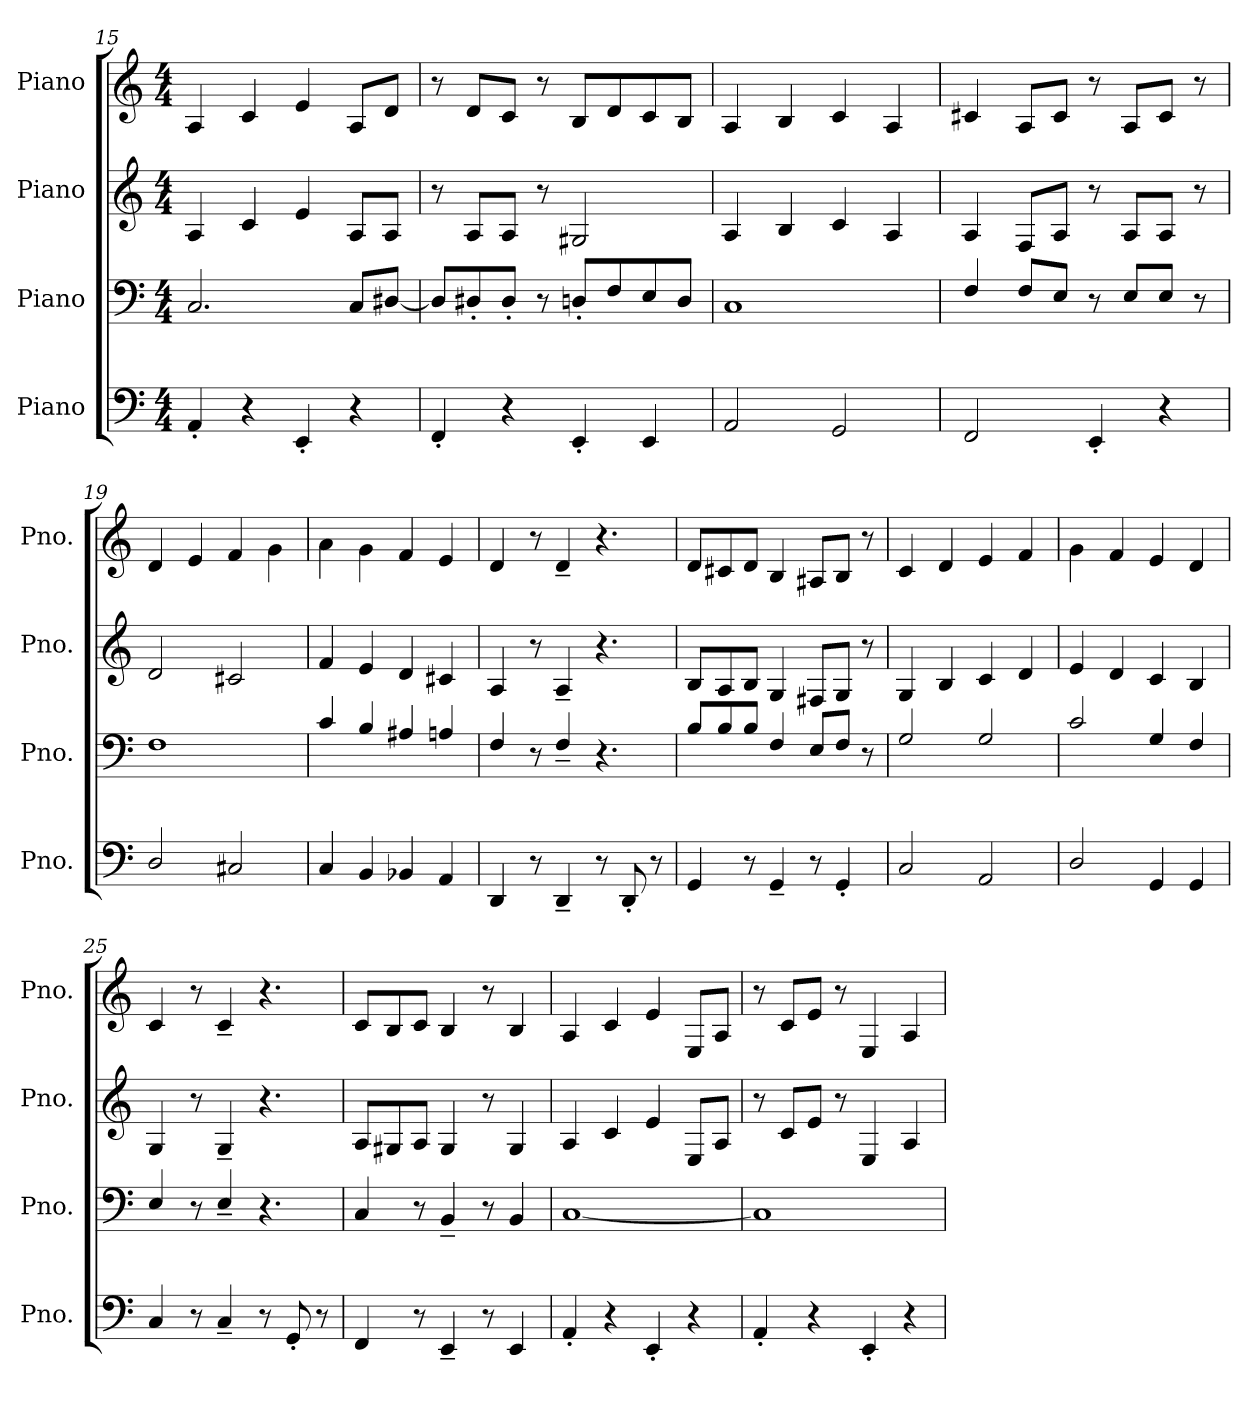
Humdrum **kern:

**kern	**kern	**kern	**kern
*part4	*part3	*part2	*part1
*staff4	*staff3	*staff2	*staff1
*I"Piano	*I"Piano	*I"Piano	*I"Piano
*I'Pno.	*I'Pno.	*I'Pno.	*I'Pno.
!!LO:LB:g=z
*clefF4	*clefF4	*clefG2	*clefG2
*k[]	*k[]	*k[]	*k[]
*M4/4	*M4/4	*M4/4	*M4/4
=15	=15	=15	=15
4AA'i/	2.Cj/	4AZ/	4AV/
4r	.	4cZ/	4cV/
4EE'i/	.	4eZ/	4eV/
4r	8Cj/L	8AZ/L	8AV/L
.	[8D#Xj/J	8AZ/J	8dV/J
=16	=16	=16	=16
4FF'i/	8D#j/L]	8r	8r
.	8D#X'j/	8AZ/L	8dV/L
4r	8D#'j/J	8AZ/J	8cV/J
.	8r	8r	8r
4EE'i/	8Dn'j/L	2G#XZ/	8BV/L
.	8Fj/	.	8dV/
4EEi/	8Ej/	.	8cV/
.	8Dj/J	.	8BV/J
=17	=17	=17	=17
2AAi/	1Cj	4AZ/	4AV/
.	.	4BZ/	4BV/
2GGi/	.	4cZ/	4cV/
.	.	4AZ/	4AV/
=18	=18	=18	=18
2FFi/	4Fj/	4AZ/	4c#XV/
.	8Fj/L	8FZ/L	8AV/L
.	8Ej/J	8AZ/J	8c#V/J
4EE'i/	8r	8r	8r
.	8Ej/L	8AZ/L	8AV/L
4r	8Ej/J	8AZ/J	8c#V/J
.	8r	8r	8r
=19	=19	=19	=19
2Di/	1Fj	2dZ/	4dV/
.	.	.	4eV/
2C#Xi/	.	2c#XZ/	4fV/
.	.	.	4gV\
!!LO:PB:g=z
=20	=20	=20	=20
4Ci/	4cj/	4fZ/	4aV\
4BBi/	4Bj/	4eZ/	4gV\
4BB-Xi/	4A#Xj/	4dZ/	4fV/
4AAi/	4Anj/	4c#XZ/	4eV/
=21	=21	=21	=21
4DDi/	4Fj/	4AZ/	4dV/
8r	8r	8r	8r
4DD~i/	4F~j/	4A~Z/	4d~V/
8r	4.r	4.r	4.r
8DD'i/	.	.	.
8r	.	.	.
=22	=22	=22	=22
4GGi/	8Bj/L	8BZ/L	8dV/L
.	8Bj/	8AZ/	8c#XV/
8r	8Bj/J	8BZ/J	8dV/J
4GG~i/	4Fj/	4GZ/	4BV/
8r	8Ej/L	8F#XZ/L	8A#XV/L
4GG'i/	8Fj/J	8GZ/J	8BV/J
.	8r	8r	8r
=23	=23	=23	=23
2Ci/	2Gj/	4GZ/	4cV/
.	.	4BZ/	4dV/
2AAi/	2Gj/	4cZ/	4eV/
.	.	4dZ/	4fV/
=24	=24	=24	=24
2Di/	2cj/	4eZ/	4gV\
.	.	4dZ/	4fV/
4GGi/	4Gj/	4cZ/	4eV/
4GGi/	4Fj/	4BZ/	4dV/
!!LO:LB:g=z
=25	=25	=25	=25
4Ci/	4Ej/	4GZ/	4cV/
8r	8r	8r	8r
4C~i/	4E~j/	4G~Z/	4c~V/
8r	4.r	4.r	4.r
8GG'i/	.	.	.
8r	.	.	.
=26	=26	=26	=26
4FFi/	4Cj/	8AZ/L	8cV/L
.	.	8G#XZ/	8BV/
8r	8r	8AZ/J	8cV/J
4EE~i/	4BB~j/	4G#Z/	4BV/
8r	8r	8r	8r
4EEi/	4BBj/	4G#Z/	4BV/
=27	=27	=27	=27
4AA'i/	[1Cj	4AZ/	4AV/
4r	.	4cZ/	4cV/
4EE'i/	.	4eZ/	4eV/
4r	.	8EZ/L	8EV/L
.	.	8AZ/J	8AV/J
=28	=28	=28	=28
4AA'i/	1Cj]	8r	8r
.	.	8cZ/L	8cV/L
4r	.	8eZ/J	8eV/J
.	.	8r	8r
4EE'i/	.	4EZ/	4EV/
4r	.	4AZ/	4AV/
=	=	=	=
*-	*-	*-	*-
